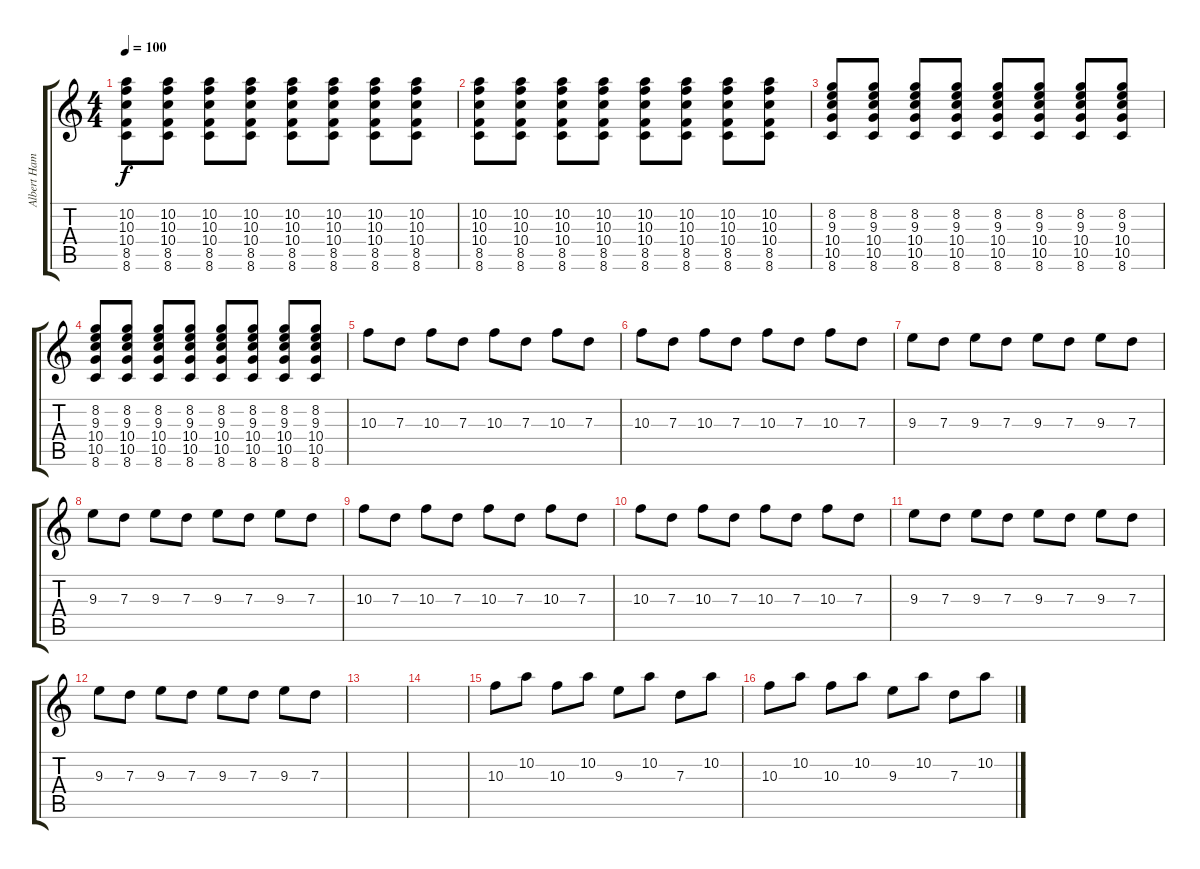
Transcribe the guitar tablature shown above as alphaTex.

\track ("Albert Hammond" "Albert Ham") {instrument distortionguitar}
\staff {score tabs}
\tuning (E4 B3 G3 D3 A2 E2) {hide}
\ts (4 4)
\tempo 100
\clef g2
\ks c
(10.2 10.3 10.4 8.5 8.6).8{dy f} (10.2 10.3 10.4 8.5 8.6).8 (10.2 10.3 10.4 8.5 8.6).8 (10.2 10.3 10.4 8.5 8.6).8 (10.2 10.3 10.4 8.5 8.6).8 (10.2 10.3 10.4 8.5 8.6).8 (10.2 10.3 10.4 8.5 8.6).8 (10.2 10.3 10.4 8.5 8.6).8 |
(10.2 10.3 10.4 8.5 8.6).8 (10.2 10.3 10.4 8.5 8.6).8 (10.2 10.3 10.4 8.5 8.6).8 (10.2 10.3 10.4 8.5 8.6).8 (10.2 10.3 10.4 8.5 8.6).8 (10.2 10.3 10.4 8.5 8.6).8 (10.2 10.3 10.4 8.5 8.6).8 (10.2 10.3 10.4 8.5 8.6).8 |
(8.2 9.3 10.4 10.5 8.6).8 (8.2 9.3 10.4 10.5 8.6).8 (8.2 9.3 10.4 10.5 8.6).8 (8.2 9.3 10.4 10.5 8.6).8 (8.2 9.3 10.4 10.5 8.6).8 (8.2 9.3 10.4 10.5 8.6).8 (8.2 9.3 10.4 10.5 8.6).8 (8.2 9.3 10.4 10.5 8.6).8 |
(8.2 9.3 10.4 10.5 8.6).8 (8.2 9.3 10.4 10.5 8.6).8 (8.2 9.3 10.4 10.5 8.6).8 (8.2 9.3 10.4 10.5 8.6).8 (8.2 9.3 10.4 10.5 8.6).8 (8.2 9.3 10.4 10.5 8.6).8 (8.2 9.3 10.4 10.5 8.6).8 (8.2 9.3 10.4 10.5 8.6).8 |
10.3.8 7.3.8 10.3.8 7.3.8 10.3.8 7.3.8 10.3.8 7.3.8 |
10.3.8 7.3.8 10.3.8 7.3.8 10.3.8 7.3.8 10.3.8 7.3.8 |
9.3.8 7.3.8 9.3.8 7.3.8 9.3.8 7.3.8 9.3.8 7.3.8 |
9.3.8 7.3.8 9.3.8 7.3.8 9.3.8 7.3.8 9.3.8 7.3.8 |
10.3.8 7.3.8 10.3.8 7.3.8 10.3.8 7.3.8 10.3.8 7.3.8 |
10.3.8 7.3.8 10.3.8 7.3.8 10.3.8 7.3.8 10.3.8 7.3.8 |
9.3.8 7.3.8 9.3.8 7.3.8 9.3.8 7.3.8 9.3.8 7.3.8 |
9.3.8 7.3.8 9.3.8 7.3.8 9.3.8 7.3.8 9.3.8 7.3.8 |
|
|
10.3.8 10.2.8 10.3.8 10.2.8 9.3.8 10.2.8 7.3.8 10.2.8 |
10.3.8 10.2.8 10.3.8 10.2.8 9.3.8 10.2.8 7.3.8 10.2.8
